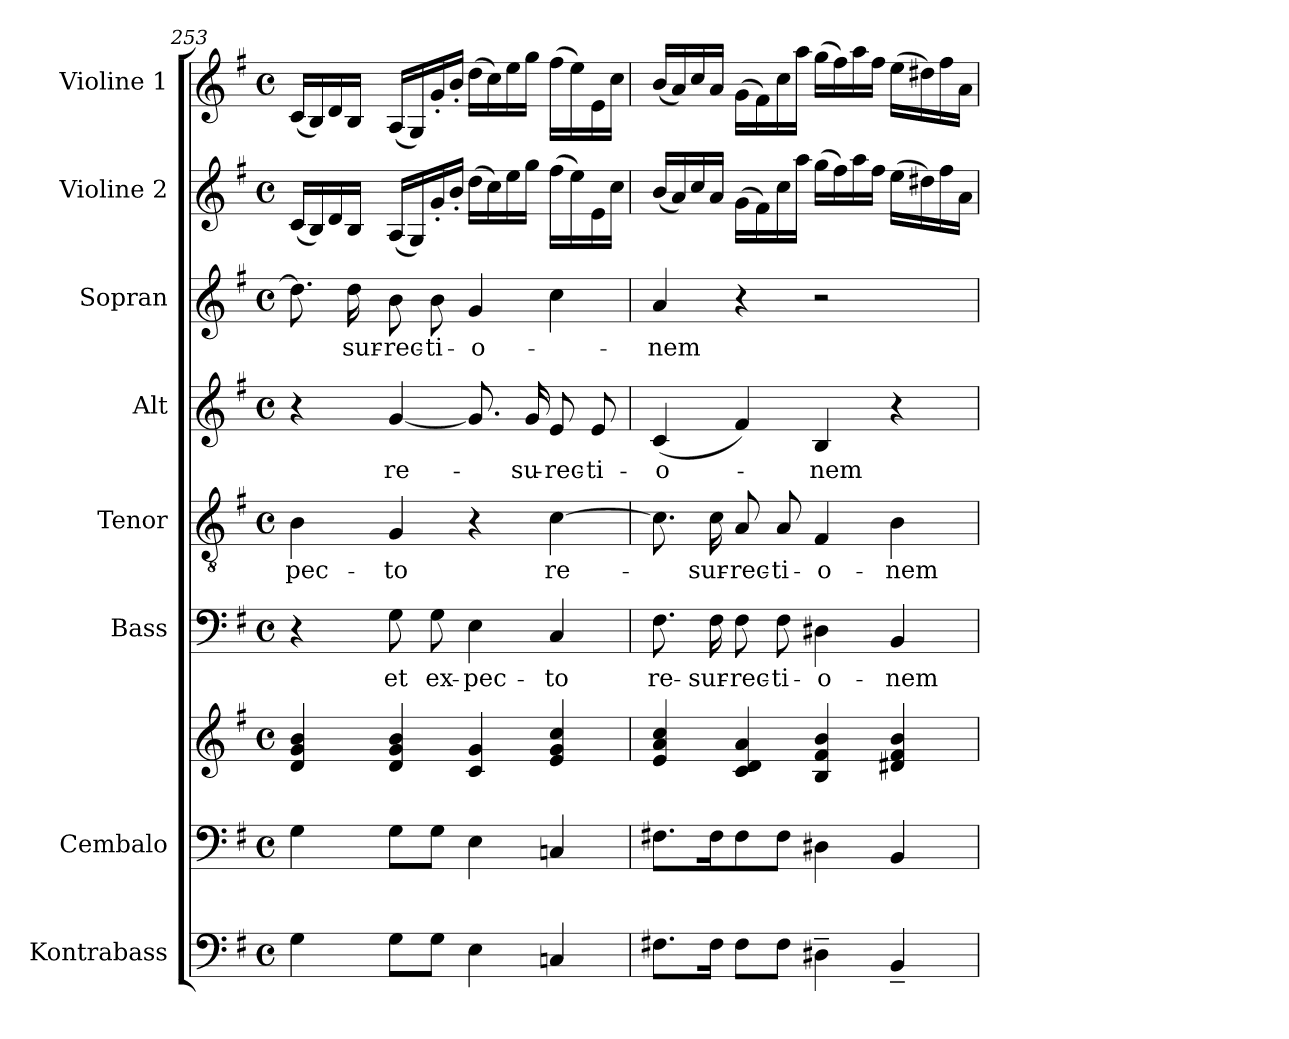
**kern	**kern	**kern	**kern	**text	**kern	**text	**kern	**text	**kern	**text	**kern	**kern
*part8	*part7	*part7	*part6	*part6	*part5	*part5	*part4	*part4	*part3	*part3	*part2	*part1
*staff9	*staff8	*staff7	*staff6	*staff6	*staff5	*staff5	*staff4	*staff4	*staff3	*staff3	*staff2	*staff1
*I"Kontrabass	*I"Cembalo	*	*I"Bass	*	*I"Tenor	*	*I"Alt	*	*I"Sopran	*	*I"Violine 2	*I"Violine 1
*I'Kb.	*I'Cemb.	*	*I'B.	*	*I'T.	*	*I'A.	*	*I'S.	*	*I'Vl. 2	*I'Vl. 1
*clefF4	*clefF4	*clefG2	*clefF4	*	*clefGv2	*	*clefG2	*	*clefG2	*	*clefG2	*clefG2
*ITrd7c12	*	*	*	*	*	*	*	*	*	*	*	*
*k[f#]	*k[f#]	*k[f#]	*k[f#]	*	*k[f#]	*	*k[f#]	*	*k[f#]	*	*k[f#]	*k[f#]
*G:	*G:	*G:	*G:	*	*G:	*	*G:	*	*G:	*	*G:	*G:
*M4/4	*M4/4	*M4/4	*M4/4	*	*M4/4	*	*M4/4	*	*M4/4	*	*M4/4	*M4/4
*met(c)	*met(c)	*met(c)	*met(c)	*	*met(c)	*	*met(c)	*	*met(c)	*	*met(c)	*met(c)
=253	=253	=253	=253	=253	=253	=253	=253	=253	=253	=253	=253	=253
!	!	!	!	!	!	!LO:LY:b	!	!	!	!	!	!
4GG\	4G\	4d/ 4g/ 4b/	4r	.	4B\	-pec-	4r	.	8.dd\]	.	(<16c/LL	(<16c/LL
.	.	.	.	.	.	.	.	.	.	.	16B/)	16B/)
.	.	.	.	.	.	.	.	.	.	.	16d/	16d/
!	!	!	!	!	!	!	!	!	!	!LO:LY:b	!	!
.	.	.	.	.	.	.	.	.	16dd\	-sur-	16B/JJ	16B/JJ
!	!	!	!	!LO:LY:b	!	!LO:LY:b	!	!LO:LY:b	!	!LO:LY:b	!	!
8GG\L	8G\L	4d/ 4g/ 4b/	8G\	et	4G/	-to	[4g/	re-	8b\	-rec-	(<16A/LL	(<16A/LL
.	.	.	.	.	.	.	.	.	.	.	16G/)	16G/)
!	!	!	!	!LO:LY:b	!	!	!	!	!	!LO:LY:b	!	!
8GG\J	8G\J	.	8G\	ex-	.	.	.	.	8b\	-ti-	16g'</	16g'</
.	.	.	.	.	.	.	.	.	.	.	16b'</JJ	16b'</JJ
!	!	!	!	!LO:LY:b	!	!	!	!	!	!LO:LY:b	!	!
4EE\	4E\	4c/ 4g/	4E\	-pec-	4r	.	8.g/]	.	4g/	-o-	(>16dd\LL	(>16dd\LL
.	.	.	.	.	.	.	.	.	.	.	16cc\)	16cc\)
.	.	.	.	.	.	.	.	.	.	.	16ee\	16ee\
!	!	!	!	!	!	!	!	!LO:LY:b	!	!	!	!
.	.	.	.	.	.	.	16g/	-su-	.	.	16gg\JJ	16gg\JJ
!	!	!	!	!LO:LY:b	!	!LO:LY:b	!	!LO:LY:b	!	!	!	!
4CCn/	4Cn/	4e/ 4g/ 4cc/	4C/	-to	[4c\	re-	8e/	-rec-	4cc\	.	(>16ff#\LL	(>16ff#\LL
.	.	.	.	.	.	.	.	.	.	.	16ee\)	16ee\)
!	!	!	!	!	!	!	!	!LO:LY:b	!	!	!	!
.	.	.	.	.	.	.	8e/	-ti-	.	.	16e\	16e\
.	.	.	.	.	.	.	.	.	.	.	16cc\JJ	16cc\JJ
!!LO:PB:g=z
=254	=254	=254	=254	=254	=254	=254	=254	=254	=254	=254	=254	=254
!	!	!	!	!LO:LY:b	!	!	!	!LO:LY:b	!	!LO:LY:b	!	!
8.FF#X\L	8.F#X\L	4e/ 4a/ 4cc/	8.F#\	re-	8.c\]	.	(<4c/	-o-	4a/	-nem	(<16b/LL	(<16b/LL
.	.	.	.	.	.	.	.	.	.	.	16a/)	16a/)
.	.	.	.	.	.	.	.	.	.	.	16cc/	16cc/
!	!	!	!	!LO:LY:b	!	!LO:LY:b	!	!	!	!	!	!
16FF#\Jk	16F#\k	.	16F#\	-sur-	16c\	-sur-	.	.	.	.	16a/JJ	16a/JJ
!	!	!	!	!LO:LY:b	!	!LO:LY:b	!	!	!	!	!	!
8FF#\L	8F#\	4c/ 4d/ 4a/	8F#\	-rec-	8A/	-rec-	4f#/)	.	4r	.	(>16g\LL	(>16g\LL
.	.	.	.	.	.	.	.	.	.	.	16f#\)	16f#\)
!	!	!	!	!LO:LY:b	!	!LO:LY:b	!	!	!	!	!	!
8FF#\J	8F#\J	.	8F#\	-ti-	8A/	-ti-	.	.	.	.	16cc\	16cc\
.	.	.	.	.	.	.	.	.	.	.	16aa\JJ	16aa\JJ
!	!	!	!	!LO:LY:b	!	!LO:LY:b	!	!LO:LY:b	!	!	!	!
4DD#X~>\	4D#X\	4B/ 4f#/ 4b/	4D#X\	-o-	4F#/	-o-	4B/	-nem	2r	.	(>16gg\LL	(>16gg\LL
.	.	.	.	.	.	.	.	.	.	.	16ff#\)	16ff#\)
.	.	.	.	.	.	.	.	.	.	.	16aa\	16aa\
.	.	.	.	.	.	.	.	.	.	.	16ff#\JJ	16ff#\JJ
!	!	!	!	!LO:LY:b	!	!LO:LY:b	!	!	!	!	!	!
4BBB~</	4BB/	4d#X/ 4f#/ 4b/	4BB/	-nem	4B\	-nem	4r	.	.	.	(>16ee\LL	(>16ee\LL
.	.	.	.	.	.	.	.	.	.	.	16dd#X\)	16dd#X\)
.	.	.	.	.	.	.	.	.	.	.	16ff#\	16ff#\
.	.	.	.	.	.	.	.	.	.	.	16a\JJ	16a\JJ
=	=	=	=	=	=	=	=	=	=	=	=	=
*-	*-	*-	*-	*-	*-	*-	*-	*-	*-	*-	*-	*-
